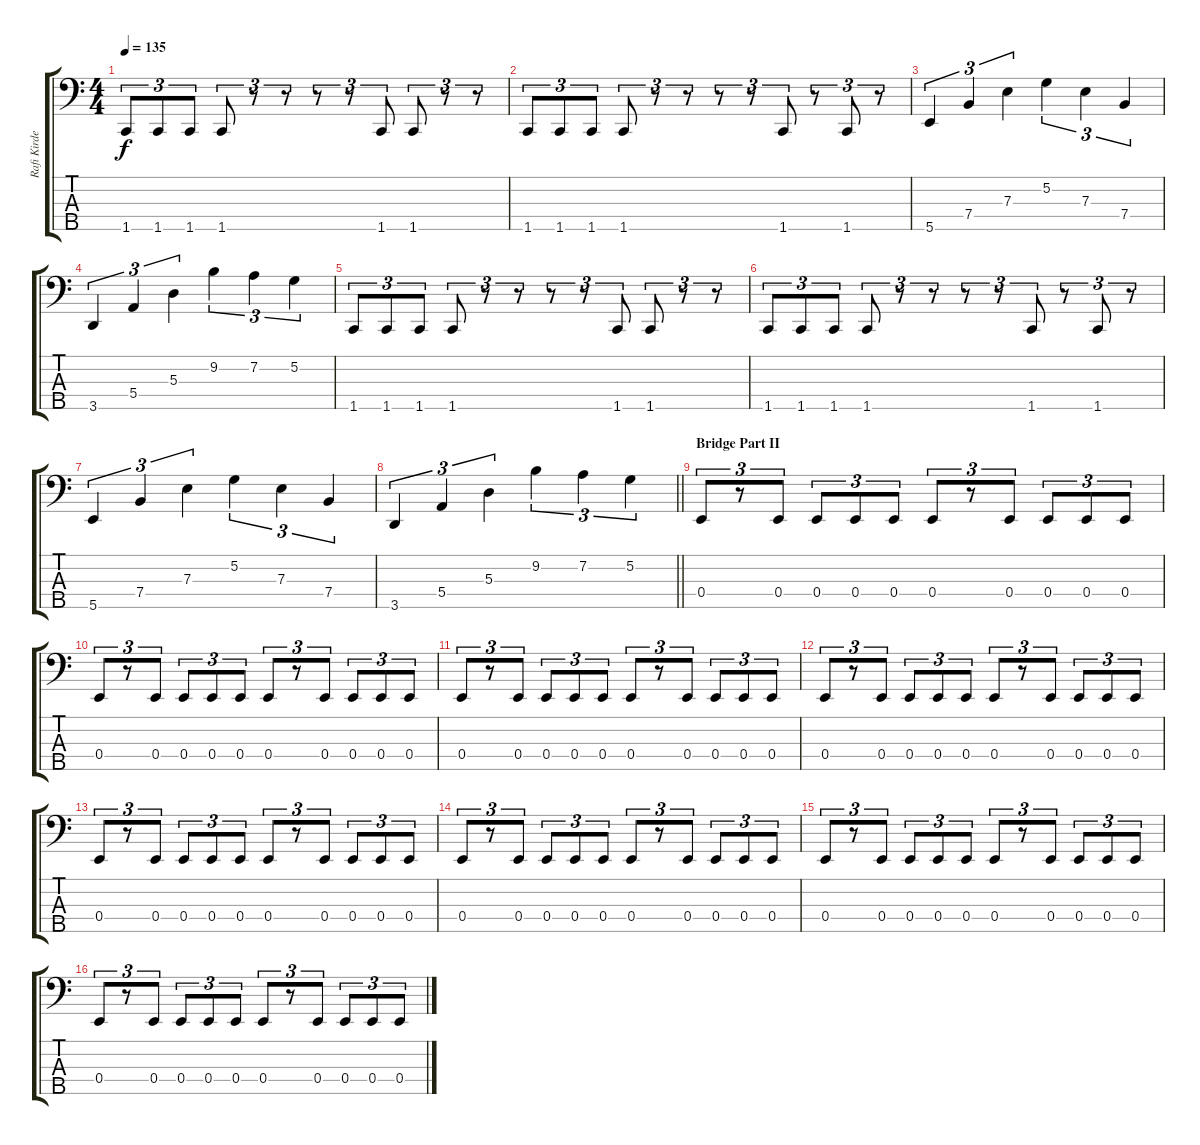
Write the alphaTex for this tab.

\track ("Rafi Kirder" "Rafi Kirde") {instrument electricbassfinger}
\staff {score tabs}
\tuning (G2 D2 A1 E1 B0) {hide}
\ts (4 4)
\tempo 135
\clef f4
\ks c
1.5.8{tu (3 2) dy f} 1.5.8{tu (3 2)} 1.5.8{tu (3 2)} 1.5.8{tu (3 2)} r.8{tu (3 2)} r.8{tu (3 2)} r.8{tu (3 2)} r.8{tu (3 2)} 1.5.8{tu (3 2)} 1.5.8{tu (3 2)} r.8{tu (3 2)} r.8{tu (3 2)} |
1.5.8{tu (3 2)} 1.5.8{tu (3 2)} 1.5.8{tu (3 2)} 1.5.8{tu (3 2)} r.8{tu (3 2)} r.8{tu (3 2)} r.8{tu (3 2)} r.8{tu (3 2)} 1.5.8{tu (3 2)} r.8{tu (3 2)} 1.5.8{tu (3 2)} r.8{tu (3 2)} |
5.5.4{tu (3 2)} 7.4.4{tu (3 2)} 7.3.4{tu (3 2)} 5.2.4{tu (3 2)} 7.3.4{tu (3 2)} 7.4.4{tu (3 2)} |
3.5.4{tu (3 2)} 5.4.4{tu (3 2)} 5.3.4{tu (3 2)} 9.2.4{tu (3 2)} 7.2.4{tu (3 2)} 5.2.4{tu (3 2)} |
1.5.8{tu (3 2)} 1.5.8{tu (3 2)} 1.5.8{tu (3 2)} 1.5.8{tu (3 2)} r.8{tu (3 2)} r.8{tu (3 2)} r.8{tu (3 2)} r.8{tu (3 2)} 1.5.8{tu (3 2)} 1.5.8{tu (3 2)} r.8{tu (3 2)} r.8{tu (3 2)} |
1.5.8{tu (3 2)} 1.5.8{tu (3 2)} 1.5.8{tu (3 2)} 1.5.8{tu (3 2)} r.8{tu (3 2)} r.8{tu (3 2)} r.8{tu (3 2)} r.8{tu (3 2)} 1.5.8{tu (3 2)} r.8{tu (3 2)} 1.5.8{tu (3 2)} r.8{tu (3 2)} |
5.5.4{tu (3 2)} 7.4.4{tu (3 2)} 7.3.4{tu (3 2)} 5.2.4{tu (3 2)} 7.3.4{tu (3 2)} 7.4.4{tu (3 2)} |
\barLineRight lightlight
3.5.4{tu (3 2)} 5.4.4{tu (3 2)} 5.3.4{tu (3 2)} 9.2.4{tu (3 2)} 7.2.4{tu (3 2)} 5.2.4{tu (3 2)} |
\section ("" "Bridge Part II")
0.4.8{tu (3 2)} r.8{tu (3 2)} 0.4.8{tu (3 2)} 0.4.8{tu (3 2)} 0.4.8{tu (3 2)} 0.4.8{tu (3 2)} 0.4.8{tu (3 2)} r.8{tu (3 2)} 0.4.8{tu (3 2)} 0.4.8{tu (3 2)} 0.4.8{tu (3 2)} 0.4.8{tu (3 2)} |
0.4.8{tu (3 2)} r.8{tu (3 2)} 0.4.8{tu (3 2)} 0.4.8{tu (3 2)} 0.4.8{tu (3 2)} 0.4.8{tu (3 2)} 0.4.8{tu (3 2)} r.8{tu (3 2)} 0.4.8{tu (3 2)} 0.4.8{tu (3 2)} 0.4.8{tu (3 2)} 0.4.8{tu (3 2)} |
0.4.8{tu (3 2)} r.8{tu (3 2)} 0.4.8{tu (3 2)} 0.4.8{tu (3 2)} 0.4.8{tu (3 2)} 0.4.8{tu (3 2)} 0.4.8{tu (3 2)} r.8{tu (3 2)} 0.4.8{tu (3 2)} 0.4.8{tu (3 2)} 0.4.8{tu (3 2)} 0.4.8{tu (3 2)} |
0.4.8{tu (3 2)} r.8{tu (3 2)} 0.4.8{tu (3 2)} 0.4.8{tu (3 2)} 0.4.8{tu (3 2)} 0.4.8{tu (3 2)} 0.4.8{tu (3 2)} r.8{tu (3 2)} 0.4.8{tu (3 2)} 0.4.8{tu (3 2)} 0.4.8{tu (3 2)} 0.4.8{tu (3 2)} |
0.4.8{tu (3 2)} r.8{tu (3 2)} 0.4.8{tu (3 2)} 0.4.8{tu (3 2)} 0.4.8{tu (3 2)} 0.4.8{tu (3 2)} 0.4.8{tu (3 2)} r.8{tu (3 2)} 0.4.8{tu (3 2)} 0.4.8{tu (3 2)} 0.4.8{tu (3 2)} 0.4.8{tu (3 2)} |
0.4.8{tu (3 2)} r.8{tu (3 2)} 0.4.8{tu (3 2)} 0.4.8{tu (3 2)} 0.4.8{tu (3 2)} 0.4.8{tu (3 2)} 0.4.8{tu (3 2)} r.8{tu (3 2)} 0.4.8{tu (3 2)} 0.4.8{tu (3 2)} 0.4.8{tu (3 2)} 0.4.8{tu (3 2)} |
0.4.8{tu (3 2)} r.8{tu (3 2)} 0.4.8{tu (3 2)} 0.4.8{tu (3 2)} 0.4.8{tu (3 2)} 0.4.8{tu (3 2)} 0.4.8{tu (3 2)} r.8{tu (3 2)} 0.4.8{tu (3 2)} 0.4.8{tu (3 2)} 0.4.8{tu (3 2)} 0.4.8{tu (3 2)} |
0.4.8{tu (3 2)} r.8{tu (3 2)} 0.4.8{tu (3 2)} 0.4.8{tu (3 2)} 0.4.8{tu (3 2)} 0.4.8{tu (3 2)} 0.4.8{tu (3 2)} r.8{tu (3 2)} 0.4.8{tu (3 2)} 0.4.8{tu (3 2)} 0.4.8{tu (3 2)} 0.4.8{tu (3 2)}
